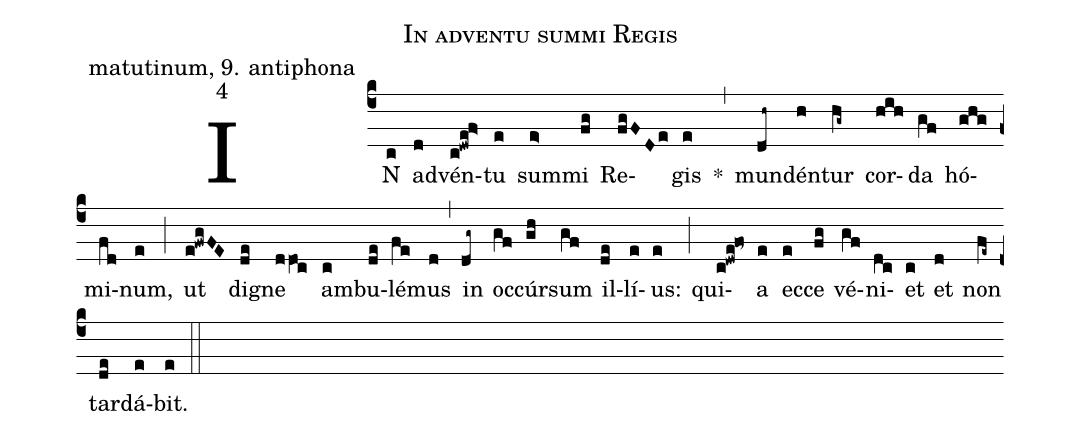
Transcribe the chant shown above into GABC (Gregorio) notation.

name: In adventu summi Regis;
office-part: matutinum, 9. antiphona;
mode: 4;
%%
(c4)
IN(c) ad(d)vén(c!dwe!f>)tu(e) sum(e>)mi(fg) Re(fgFDe)gis(e) *(,)
mun(dh~)dén(h)tur(hg~) cor(hih)da(gf) hó(ghg)mi(fd)num,(e) (;)
ut(e!fwgFE) dig(de)ne(ddOc) am(c)bu(de)lé(fe)mus(d) (,)
in(dg~) oc(gf)cúr(gh)sum(gf) il(de)lí(e)us:(e) (;)
qui(c!dwe!fo~)a(e) ec(e)ce(fg) vé(gf)ni(dc)et(c) et(d) non(fe~) tar(de)dá(e)bit.(e) (::)
